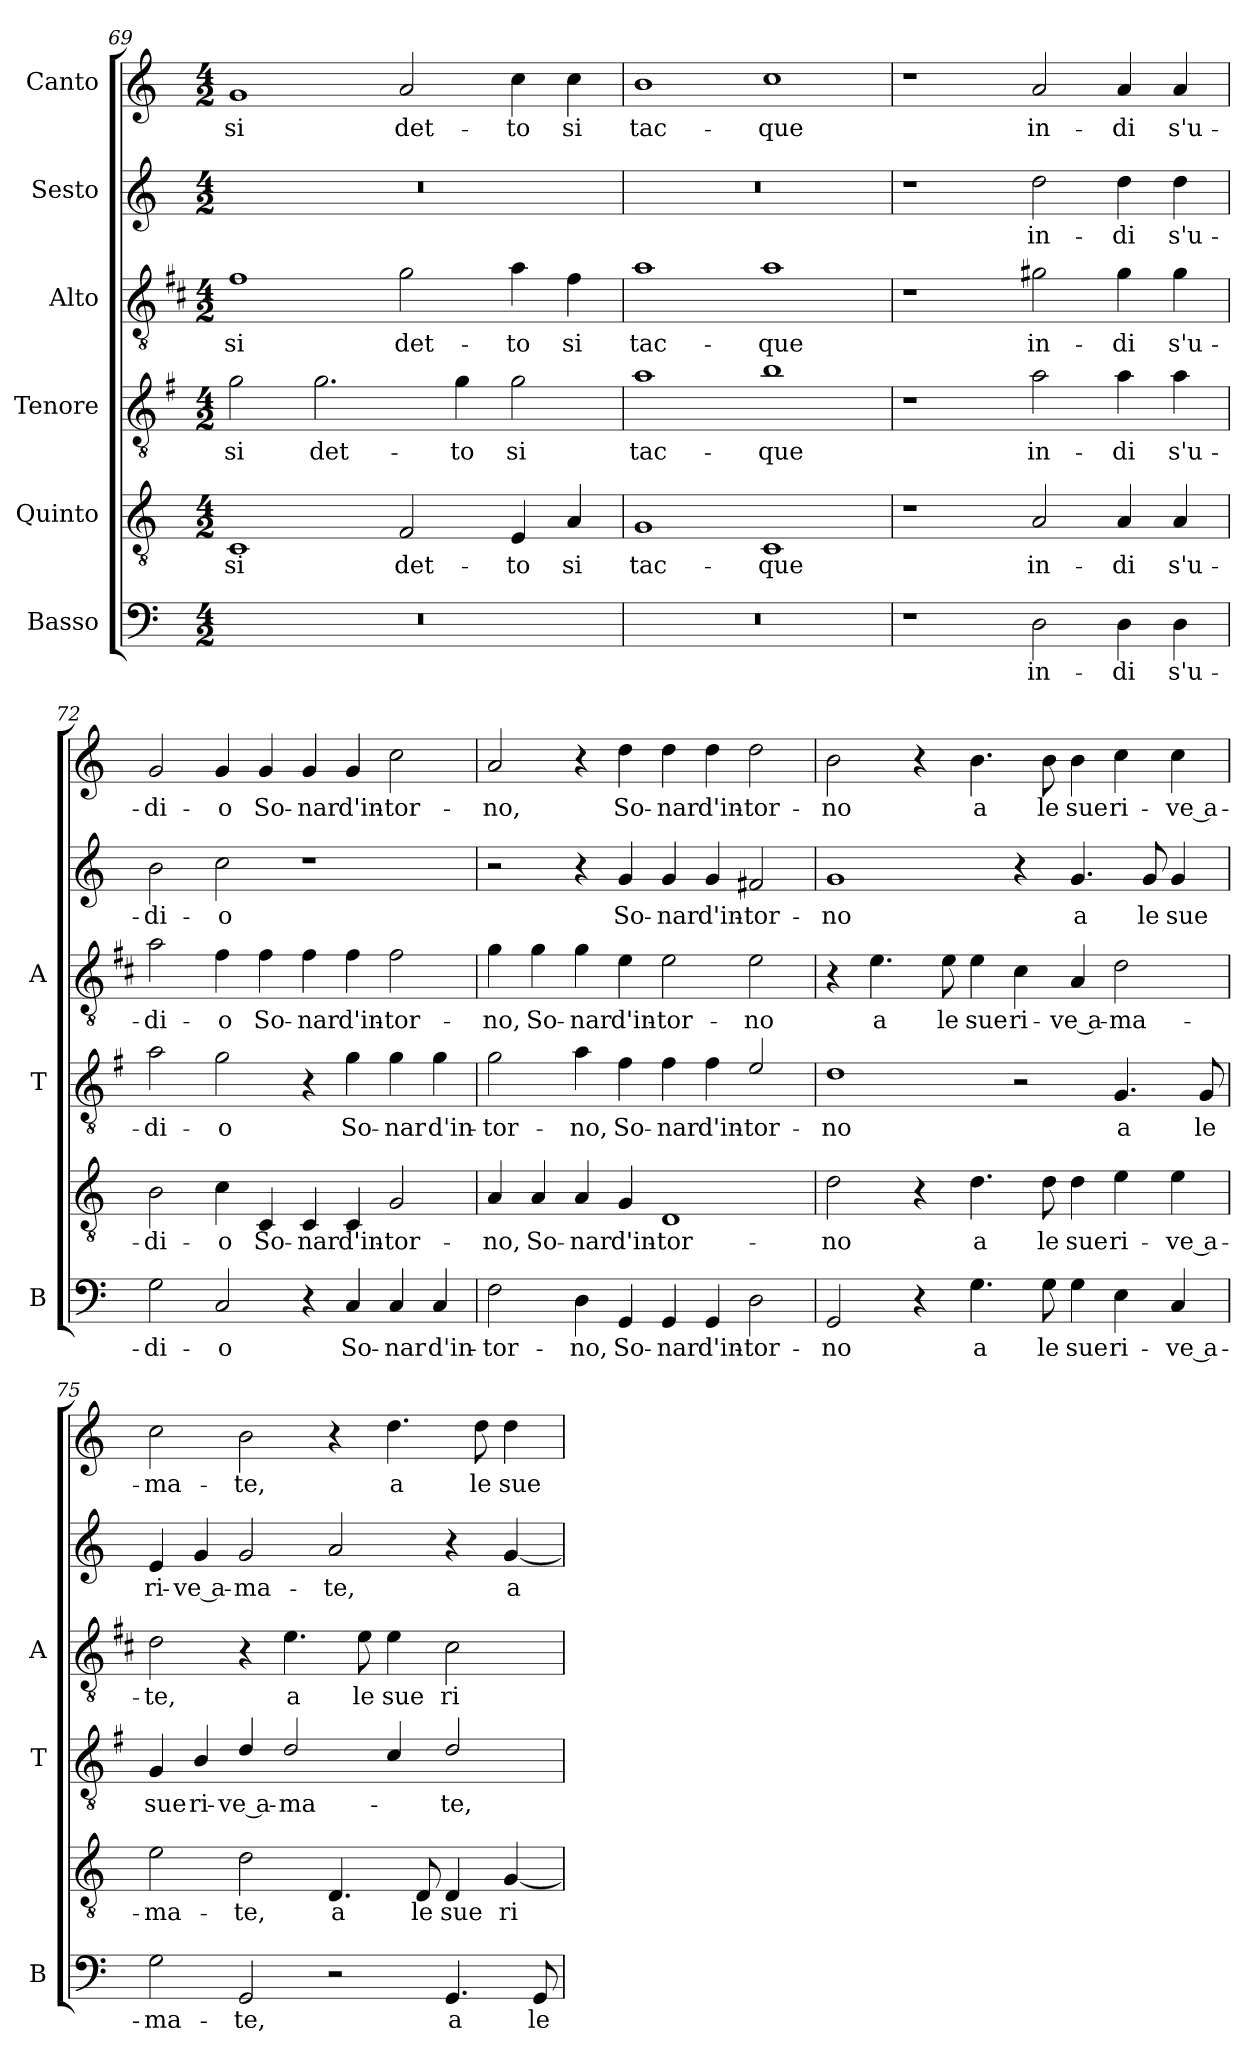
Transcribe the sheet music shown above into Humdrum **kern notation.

**kern	**text	**kern	**text	**kern	**text	**kern	**text	**kern	**text	**kern	**text
*part6	*part6	*part5	*part5	*part4	*part4	*part3	*part3	*part2	*part2	*part1	*part1
*staff6	*staff6	*staff5	*staff5	*staff4	*staff4	*staff3	*staff3	*staff2	*staff2	*staff1	*staff1
*I"Basso	*	*I"Quinto	*	*I"Tenore	*	*I"Alto	*	*I"Sesto	*	*I"Canto	*
*I'B	*	*	*	*I'T	*	*I'A	*	*	*	*	*
*clefF4	*	*clefGv2	*	*clefGv2	*	*clefGv2	*	*clefG2	*	*clefG2	*
*	*	*	*	*ITrd4c7	*	*ITrd1c2	*	*	*	*	*
*k[]	*	*k[]	*	*k[]	*	*k[]	*	*k[]	*	*k[]	*
*C:	*	*C:	*	*C:	*	*C:	*	*C:	*	*C:	*
*M4/2	*	*M4/2	*	*M4/2	*	*M4/2	*	*M4/2	*	*M4/2	*
=69	=69	=69	=69	=69	=69	=69	=69	=69	=69	=69	=69
!	!	!	!LO:LY:b	!	!LO:LY:b	!	!LO:LY:b	!	!	!	!LO:LY:b
0r	.	1C	-si	2c\	-si	1e	-si	0r	.	1g	-si
!	!	!	!	!	!LO:LY:b	!	!	!	!	!	!
.	.	.	.	2.c\	det-	.	.	.	.	.	.
!	!	!	!LO:LY:b	!	!	!	!LO:LY:b	!	!	!	!LO:LY:b
.	.	2F/	det-	.	.	2f\	det-	.	.	2a/	det-
!	!	!	!	!	!LO:LY:b	!	!	!	!	!	!
.	.	.	.	4c\	-to	.	.	.	.	.	.
!	!	!	!LO:LY:b	!	!LO:LY:b	!	!LO:LY:b	!	!	!	!LO:LY:b
.	.	4E/	-to	2c\	si	4g\	-to	.	.	4cc\	-to
!	!	!	!LO:LY:b	!	!	!	!LO:LY:b	!	!	!	!LO:LY:b
.	.	4A/	si	.	.	4e\	si	.	.	4cc\	si
=70	=70	=70	=70	=70	=70	=70	=70	=70	=70	=70	=70
!	!	!	!LO:LY:b	!	!LO:LY:b	!	!LO:LY:b	!	!	!	!LO:LY:b
0r	.	1G	tac-	1d	tac-	1g	tac-	0r	.	1b	tac-
!	!	!	!LO:LY:b	!	!LO:LY:b	!	!LO:LY:b	!	!	!	!LO:LY:b
.	.	1C	-que	1e	-que	1g	-que	.	.	1cc	-que
=71	=71	=71	=71	=71	=71	=71	=71	=71	=71	=71	=71
1r	.	1r	.	1r	.	1r	.	1r	.	1r	.
!	!LO:LY:b	!	!LO:LY:b	!	!LO:LY:b	!	!LO:LY:b	!	!LO:LY:b	!	!LO:LY:b
2D\	in-	2A/	in-	2d\	in-	2f#X\	in-	2dd\	in-	2a/	in-
!	!LO:LY:b	!	!LO:LY:b	!	!LO:LY:b	!	!LO:LY:b	!	!LO:LY:b	!	!LO:LY:b
4D\	-di	4A/	-di	4d\	-di	4f#\	-di	4dd\	-di	4a/	-di
!	!LO:LY:b	!	!LO:LY:b	!	!LO:LY:b	!	!LO:LY:b	!	!LO:LY:b	!	!LO:LY:b
4D\	s'u-	4A/	s'u-	4d\	s'u-	4f#\	s'u-	4dd\	s'u-	4a/	s'u-
=72	=72	=72	=72	=72	=72	=72	=72	=72	=72	=72	=72
!	!LO:LY:b	!	!LO:LY:b	!	!LO:LY:b	!	!LO:LY:b	!	!LO:LY:b	!	!LO:LY:b
2G\	-di-	2B\	-di-	2d\	-di-	2g\	-di-	2b\	-di-	2g/	-di-
!	!LO:LY:b	!	!LO:LY:b	!	!LO:LY:b	!	!LO:LY:b	!	!LO:LY:b	!	!LO:LY:b
2C/	-o	4c\	-o	2c\	-o	4e\	-o	2cc\	-o	4g/	-o
!	!	!	!LO:LY:b	!	!	!	!LO:LY:b	!	!	!	!LO:LY:b
.	.	4C/	So-	.	.	4e\	So-	.	.	4g/	So-
!	!	!	!LO:LY:b	!	!	!	!LO:LY:b	!	!	!	!LO:LY:b
4r	.	4C/	-nar	4r	.	4e\	-nar	1r	.	4g/	-nar
!	!LO:LY:b	!	!LO:LY:b	!	!LO:LY:b	!	!LO:LY:b	!	!	!	!LO:LY:b
4C/	So-	4C/	d'in-	4c\	So-	4e\	d'in-	.	.	4g/	d'in-
!	!LO:LY:b	!	!LO:LY:b	!	!LO:LY:b	!	!LO:LY:b	!	!	!	!LO:LY:b
4C/	-nar	2G/	-tor-	4c\	-nar	2e\	-tor-	.	.	2cc\	-tor-
!	!LO:LY:b	!	!	!	!LO:LY:b	!	!	!	!	!	!
4C/	d'in-	.	.	4c\	d'in-	.	.	.	.	.	.
!!LO:PB:g=z
=73	=73	=73	=73	=73	=73	=73	=73	=73	=73	=73	=73
!	!LO:LY:b	!	!LO:LY:b	!	!LO:LY:b	!	!LO:LY:b	!	!	!	!LO:LY:b
2F\	-tor-	4A/	-no,	2c\	-tor-	4f\	-no,	2r	.	2a/	-no,
!	!	!	!LO:LY:b	!	!	!	!LO:LY:b	!	!	!	!
.	.	4A/	So-	.	.	4f\	So-	.	.	.	.
!	!LO:LY:b	!	!LO:LY:b	!	!LO:LY:b	!	!LO:LY:b	!	!	!	!
4D\	-no,	4A/	-nar	4d\	-no,	4f\	-nar	4r	.	4r	.
!	!LO:LY:b	!	!LO:LY:b	!	!LO:LY:b	!	!LO:LY:b	!	!LO:LY:b	!	!LO:LY:b
4GG/	So-	4G/	d'in-	4B\	So-	4d\	d'in-	4g/	So-	4dd\	So-
!	!LO:LY:b	!	!LO:LY:b	!	!LO:LY:b	!	!LO:LY:b	!	!LO:LY:b	!	!LO:LY:b
4GG/	-nar	1D	-tor-	4B\	-nar	2d\	-tor-	4g/	-nar	4dd\	-nar
!	!LO:LY:b	!	!	!	!LO:LY:b	!	!	!	!LO:LY:b	!	!LO:LY:b
4GG/	d'in-	.	.	4B\	d'in-	.	.	4g/	d'in-	4dd\	d'in-
!	!LO:LY:b	!	!	!	!LO:LY:b	!	!LO:LY:b	!	!LO:LY:b	!	!LO:LY:b
2D\	-tor-	.	.	2A/	-tor-	2d\	-no	2f#X/	-tor-	2dd\	-tor-
=74	=74	=74	=74	=74	=74	=74	=74	=74	=74	=74	=74
!	!LO:LY:b	!	!LO:LY:b	!	!LO:LY:b	!	!	!	!LO:LY:b	!	!LO:LY:b
2GG/	-no	2d\	-no	1G	-no	4r	.	1g	-no	2b\	-no
!	!	!	!	!	!	!	!LO:LY:b	!	!	!	!
.	.	.	.	.	.	4.d\	a	.	.	.	.
4r	.	4r	.	.	.	.	.	.	.	4r	.
!	!	!	!	!	!	!	!LO:LY:b	!	!	!	!
.	.	.	.	.	.	8d\	le	.	.	.	.
!	!LO:LY:b	!	!LO:LY:b	!	!	!	!LO:LY:b	!	!	!	!LO:LY:b
4.G\	a	4.d\	a	.	.	4d\	sue	.	.	4.b\	a
!	!	!	!	!	!	!	!LO:LY:b	!	!	!	!
.	.	.	.	2r	.	4B\	ri-	4r	.	.	.
!	!LO:LY:b	!	!LO:LY:b	!	!	!	!	!	!	!	!LO:LY:b
8G\	le	8d\	le	.	.	.	.	.	.	8b\	le
!	!LO:LY:b	!	!LO:LY:b	!	!	!	!LO:LY:b	!	!LO:LY:b	!	!LO:LY:b
4G\	sue	4d\	sue	.	.	4G/	-ve a-	4.g/	a	4b\	sue
!	!LO:LY:b	!	!LO:LY:b	!	!LO:LY:b	!	!LO:LY:b	!	!	!	!LO:LY:b
4E\	ri-	4e\	ri-	4.C/	a	2c\	-ma-	.	.	4cc\	ri-
!	!	!	!	!	!	!	!	!	!LO:LY:b	!	!
.	.	.	.	.	.	.	.	8g/	le	.	.
!	!LO:LY:b	!	!LO:LY:b	!	!	!	!	!	!LO:LY:b	!	!LO:LY:b
4C/	-ve a-	4e\	-ve a-	.	.	.	.	4g/	sue	4cc\	-ve a-
!	!	!	!	!	!LO:LY:b	!	!	!	!	!	!
.	.	.	.	8C/	le	.	.	.	.	.	.
=75	=75	=75	=75	=75	=75	=75	=75	=75	=75	=75	=75
!	!LO:LY:b	!	!LO:LY:b	!	!LO:LY:b	!	!LO:LY:b	!	!LO:LY:b	!	!LO:LY:b
2G\	-ma-	2e\	-ma-	4C/	sue	2c\	-te,	4e/	ri-	2cc\	-ma-
!	!	!	!	!	!LO:LY:b	!	!	!	!LO:LY:b	!	!
.	.	.	.	4E/	ri-	.	.	4g/	-ve a-	.	.
!	!LO:LY:b	!	!LO:LY:b	!	!LO:LY:b	!	!	!	!LO:LY:b	!	!LO:LY:b
2GG/	-te,	2d\	-te,	4G/	-ve a-	4r	.	2g/	-ma-	2b\	-te,
!	!	!	!	!	!LO:LY:b	!	!LO:LY:b	!	!	!	!
.	.	.	.	2G/	-ma-	4.d\	a	.	.	.	.
!	!	!	!LO:LY:b	!	!	!	!	!	!LO:LY:b	!	!
2r	.	4.D/	a	.	.	.	.	2a/	-te,	4r	.
!	!	!	!	!	!	!	!LO:LY:b	!	!	!	!
.	.	.	.	.	.	8d\	le	.	.	.	.
!	!	!	!	!	!	!	!LO:LY:b	!	!	!	!LO:LY:b
.	.	.	.	4F/	.	4d\	sue	.	.	4.dd\	a
!	!	!	!LO:LY:b	!	!	!	!	!	!	!	!
.	.	8D/	le	.	.	.	.	.	.	.	.
!	!LO:LY:b	!	!LO:LY:b	!	!LO:LY:b	!	!LO:LY:b	!	!	!	!
4.GG/	a	4D/	sue	2G/	-te,	2B\	ri-	4r	.	.	.
!	!	!	!	!	!	!	!	!	!	!	!LO:LY:b
.	.	.	.	.	.	.	.	.	.	8dd\	le
!	!	!	!LO:LY:b	!	!	!	!	!	!LO:LY:b	!	!LO:LY:b
.	.	[4G/	ri-	.	.	.	.	[4g/	a	4dd\	sue
!	!LO:LY:b	!	!	!	!	!	!	!	!	!	!
8GG/	le	.	.	.	.	.	.	.	.	.	.
=	=	=	=	=	=	=	=	=	=	=	=
*-	*-	*-	*-	*-	*-	*-	*-	*-	*-	*-	*-
